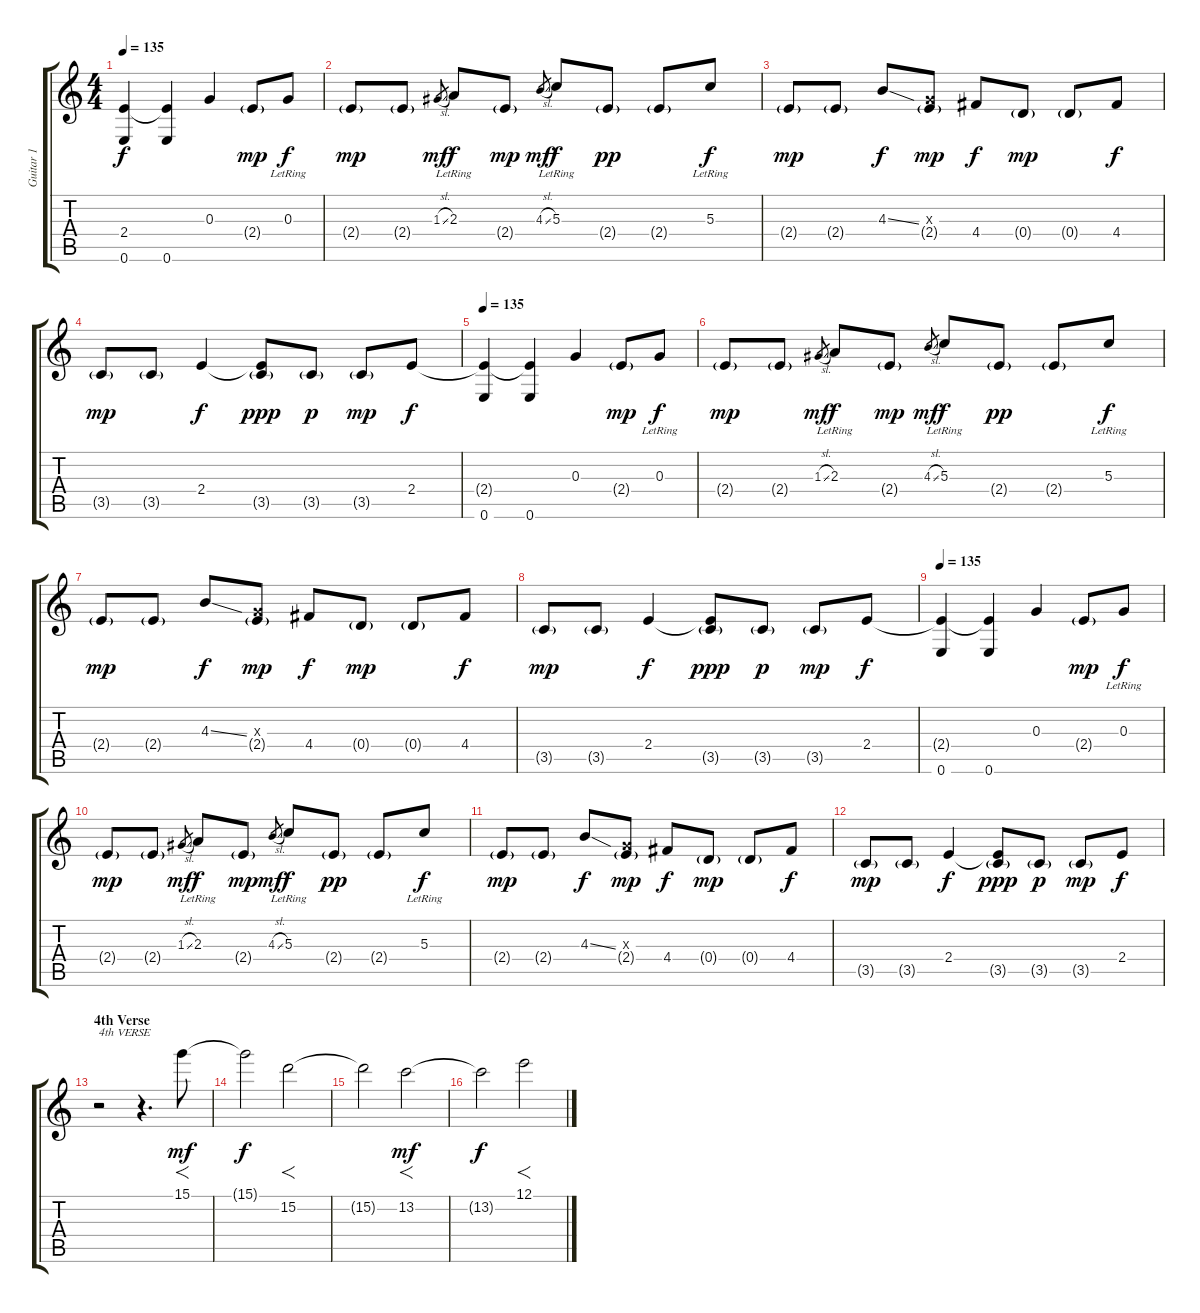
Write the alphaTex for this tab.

\track ("Guitar 1" "Guitar 1") {instrument overdrivenguitar}
\staff {score tabs}
\tuning (E4 B3 G3 D3 A2 E2) {hide}
\ts (4 4)
\tempo 135
\clef g2
\ks c
(2.4{t} 0.6).4{dy f instrument electricguitarjazz} (2.4{t} 0.6).4 0.3.4 2.4{g}.8{dy mp} 0.3{lr}.8{dy f} |
2.4{g}.8{dy mp} 2.4{g}.8 1.3{sl}.8{gr dy mf} 2.3{lr}.8{dy f} 2.4{g}.8{dy mp} 4.3{sl}.8{gr dy mf} 5.3{lr}.8{dy f} 2.4{g}.8{dy pp} 2.4{g}.8 5.3{lr}.8{dy f} |
2.4{g}.8{dy mp} 2.4{g}.8 4.3{ss}.8{dy f} (0.3{x} 2.4{g}).8{dy mp} 4.4.8{dy f} 0.4{g}.8{dy mp} 0.4{g}.8 4.4.8{dy f} |
3.5{g}.8{dy mp} 3.5{g}.8 2.4.4{dy f} (2.4{t} 3.5{g}).8{dy ppp} 3.5{g}.8{dy p} 3.5{g}.8{dy mp} 2.4.8{dy f} |
\tempo 135
(2.4{t} 0.6).4{instrument electricguitarjazz} (2.4{t} 0.6).4 0.3.4 2.4{g}.8{dy mp} 0.3{lr}.8{dy f} |
2.4{g}.8{dy mp} 2.4{g}.8 1.3{sl}.8{gr dy mf} 2.3{lr}.8{dy f} 2.4{g}.8{dy mp} 4.3{sl}.8{gr dy mf} 5.3{lr}.8{dy f} 2.4{g}.8{dy pp} 2.4{g}.8 5.3{lr}.8{dy f} |
2.4{g}.8{dy mp} 2.4{g}.8 4.3{ss}.8{dy f} (0.3{x} 2.4{g}).8{dy mp} 4.4.8{dy f} 0.4{g}.8{dy mp} 0.4{g}.8 4.4.8{dy f} |
3.5{g}.8{dy mp} 3.5{g}.8 2.4.4{dy f} (2.4{t} 3.5{g}).8{dy ppp} 3.5{g}.8{dy p} 3.5{g}.8{dy mp} 2.4.8{dy f} |
\tempo 135
(2.4{t} 0.6).4{instrument electricguitarjazz} (2.4{t} 0.6).4 0.3.4 2.4{g}.8{dy mp} 0.3{lr}.8{dy f} |
2.4{g}.8{dy mp} 2.4{g}.8 1.3{sl}.8{gr dy mf} 2.3{lr}.8{dy f} 2.4{g}.8{dy mp} 4.3{sl}.8{gr dy mf} 5.3{lr}.8{dy f} 2.4{g}.8{dy pp} 2.4{g}.8 5.3{lr}.8{dy f} |
2.4{g}.8{dy mp} 2.4{g}.8 4.3{ss}.8{dy f} (0.3{x} 2.4{g}).8{dy mp} 4.4.8{dy f} 0.4{g}.8{dy mp} 0.4{g}.8 4.4.8{dy f} |
3.5{g}.8{dy mp} 3.5{g}.8 2.4.4{dy f} (2.4{t} 3.5{g}).8{dy ppp} 3.5{g}.8{dy p} 3.5{g}.8{dy mp} 2.4.8{dy f} |
\section ("" "4th Verse")
r.2{txt "4th VERSE" instrument distortionguitar} r.4{d} 15.1.8{f dy mf} |
15.1{t}.2{dy f} 15.2.2{f} |
15.2{t}.2 13.2.2{f dy mf} |
13.2{t}.2{dy f} 12.1.2{f}
